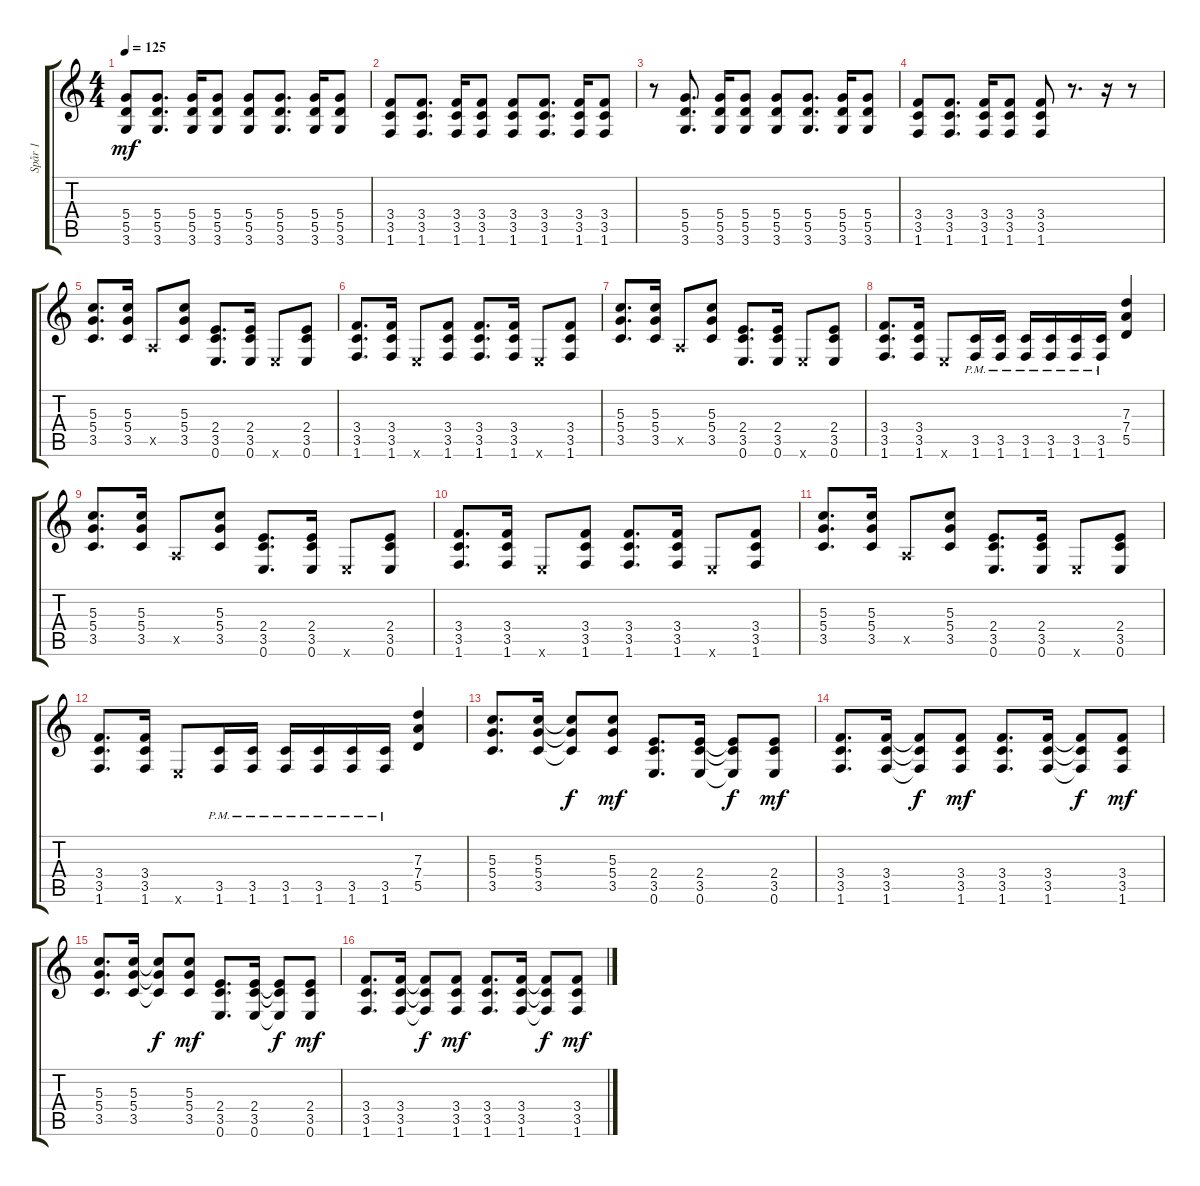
\track ("Spår 1" "Spår 1") {instrument overdrivenguitar}
\staff {score tabs}
\tuning (E4 B3 G3 D3 A2 E2) {hide}
\ts (4 4)
\tempo 125
\clef g2
\ks c
(5.4 5.5 3.6).8{dy mf} (5.4 5.5 3.6).8{d} (5.4 5.5 3.6).16 (5.4 5.5 3.6).8 (5.4 5.5 3.6).8 (5.4 5.5 3.6).8{d} (5.4 5.5 3.6).16 (5.4 5.5 3.6).8 |
(3.4 3.5 1.6).8 (3.4 3.5 1.6).8{d} (3.4 3.5 1.6).16 (3.4 3.5 1.6).8 (3.4 3.5 1.6).8 (3.4 3.5 1.6).8{d} (3.4 3.5 1.6).16 (3.4 3.5 1.6).8 |
r.8 (5.4 5.5 3.6).8{d} (5.4 5.5 3.6).16 (5.4 5.5 3.6).8 (5.4 5.5 3.6).8 (5.4 5.5 3.6).8{d} (5.4 5.5 3.6).16 (5.4 5.5 3.6).8 |
(3.4 3.5 1.6).8 (3.4 3.5 1.6).8{d} (3.4 3.5 1.6).16 (3.4 3.5 1.6).8 (3.4 3.5 1.6).8 r.8{d} r.16 r.8 |
(5.3 5.4 3.5).8{d} (5.3 5.4 3.5).16 0.5{x}.8 (5.3 5.4 3.5).8 (2.4 3.5 0.6).8{d} (2.4 3.5 0.6).16 0.6{x}.8 (2.4 3.5 0.6).8 |
(3.4 3.5 1.6).8{d} (3.4 3.5 1.6).16 0.6{x}.8 (3.4 3.5 1.6).8 (3.4 3.5 1.6).8{d} (3.4 3.5 1.6).16 0.6{x}.8 (3.4 3.5 1.6).8 |
(5.3 5.4 3.5).8{d} (5.3 5.4 3.5).16 0.5{x}.8 (5.3 5.4 3.5).8 (2.4 3.5 0.6).8{d} (2.4 3.5 0.6).16 0.6{x}.8 (2.4 3.5 0.6).8 |
(3.4 3.5 1.6).8{d} (3.4 3.5 1.6).16 0.6{x}.8 (3.5{pm} 1.6{pm}).16 (3.5{pm} 1.6{pm}).16 (3.5{pm} 1.6{pm}).16 (3.5{pm} 1.6{pm}).16 (3.5{pm} 1.6{pm}).16 (3.5{pm} 1.6{pm}).16 (7.3 7.4 5.5).4 |
(5.3 5.4 3.5).8{d} (5.3 5.4 3.5).16 0.5{x}.8 (5.3 5.4 3.5).8 (2.4 3.5 0.6).8{d} (2.4 3.5 0.6).16 0.6{x}.8 (2.4 3.5 0.6).8 |
(3.4 3.5 1.6).8{d} (3.4 3.5 1.6).16 0.6{x}.8 (3.4 3.5 1.6).8 (3.4 3.5 1.6).8{d} (3.4 3.5 1.6).16 0.6{x}.8 (3.4 3.5 1.6).8 |
(5.3 5.4 3.5).8{d} (5.3 5.4 3.5).16 0.5{x}.8 (5.3 5.4 3.5).8 (2.4 3.5 0.6).8{d} (2.4 3.5 0.6).16 0.6{x}.8 (2.4 3.5 0.6).8 |
(3.4 3.5 1.6).8{d} (3.4 3.5 1.6).16 0.6{x}.8 (3.5{pm} 1.6{pm}).16 (3.5{pm} 1.6{pm}).16 (3.5{pm} 1.6{pm}).16 (3.5{pm} 1.6{pm}).16 (3.5{pm} 1.6{pm}).16 (3.5{pm} 1.6{pm}).16 (7.3 7.4 5.5).4 |
(5.3 5.4 3.5).8{d} (5.3 5.4 3.5).16 (5.3{t} 5.4{t} 3.5{t}).8{dy f} (5.3 5.4 3.5).8{dy mf} (2.4 3.5 0.6).8{d} (2.4 3.5 0.6).16 (2.4{t} 3.5{t} 0.6{t}).8{dy f} (2.4 3.5 0.6).8{dy mf} |
(3.4 3.5 1.6).8{d} (3.4 3.5 1.6).16 (3.4{t} 3.5{t} 1.6{t}).8{dy f} (3.4 3.5 1.6).8{dy mf} (3.4 3.5 1.6).8{d} (3.4 3.5 1.6).16 (3.4{t} 3.5{t} 1.6{t}).8{dy f} (3.4 3.5 1.6).8{dy mf} |
(5.3 5.4 3.5).8{d} (5.3 5.4 3.5).16 (5.3{t} 5.4{t} 3.5{t}).8{dy f} (5.3 5.4 3.5).8{dy mf} (2.4 3.5 0.6).8{d} (2.4 3.5 0.6).16 (2.4{t} 3.5{t} 0.6{t}).8{dy f} (2.4 3.5 0.6).8{dy mf} |
(3.4 3.5 1.6).8{d} (3.4 3.5 1.6).16 (3.4{t} 3.5{t} 1.6{t}).8{dy f} (3.4 3.5 1.6).8{dy mf} (3.4 3.5 1.6).8{d} (3.4 3.5 1.6).16 (3.4{t} 3.5{t} 1.6{t}).8{dy f} (3.4 3.5 1.6).8{dy mf}
